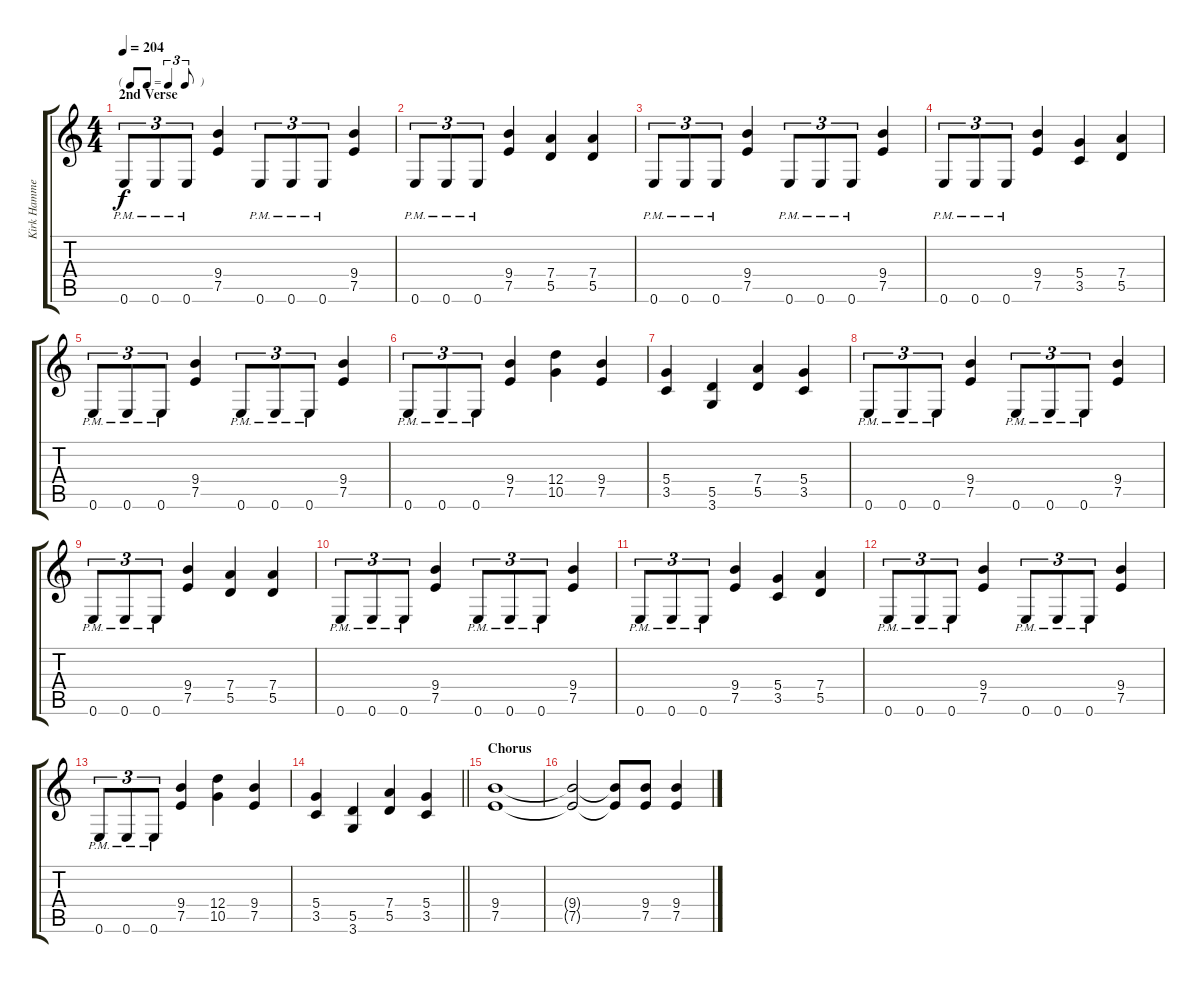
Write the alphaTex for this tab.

\track ("Kirk Hammett" "Kirk Hamme") {instrument distortionguitar}
\staff {score tabs}
\tuning (E4 B3 G3 D3 A2 E2) {hide}
\ts (4 4)
\tf triplet8th
\section ("" "2nd Verse")
\tempo 204
\clef g2
\ks c
0.6{pm}.8{tu (3 2) dy f} 0.6{pm}.8{tu (3 2)} 0.6{pm}.8{tu (3 2)} (9.4 7.5).4 0.6{pm}.8{tu (3 2)} 0.6{pm}.8{tu (3 2)} 0.6{pm}.8{tu (3 2)} (9.4 7.5).4 |
0.6{pm}.8{tu (3 2)} 0.6{pm}.8{tu (3 2)} 0.6{pm}.8{tu (3 2)} (9.4 7.5).4 (7.4 5.5).4 (7.4 5.5).4 |
0.6{pm}.8{tu (3 2)} 0.6{pm}.8{tu (3 2)} 0.6{pm}.8{tu (3 2)} (9.4 7.5).4 0.6{pm}.8{tu (3 2)} 0.6{pm}.8{tu (3 2)} 0.6{pm}.8{tu (3 2)} (9.4 7.5).4 |
0.6{pm}.8{tu (3 2)} 0.6{pm}.8{tu (3 2)} 0.6{pm}.8{tu (3 2)} (9.4 7.5).4 (5.4 3.5).4 (7.4 5.5).4 |
0.6{pm}.8{tu (3 2)} 0.6{pm}.8{tu (3 2)} 0.6{pm}.8{tu (3 2)} (9.4 7.5).4 0.6{pm}.8{tu (3 2)} 0.6{pm}.8{tu (3 2)} 0.6{pm}.8{tu (3 2)} (9.4 7.5).4 |
0.6{pm}.8{tu (3 2)} 0.6{pm}.8{tu (3 2)} 0.6{pm}.8{tu (3 2)} (9.4 7.5).4 (12.4 10.5).4 (9.4 7.5).4 |
(5.4 3.5).4 (5.5 3.6).4 (7.4 5.5).4 (5.4 3.5).4 |
0.6{pm}.8{tu (3 2)} 0.6{pm}.8{tu (3 2)} 0.6{pm}.8{tu (3 2)} (9.4 7.5).4 0.6{pm}.8{tu (3 2)} 0.6{pm}.8{tu (3 2)} 0.6{pm}.8{tu (3 2)} (9.4 7.5).4 |
0.6{pm}.8{tu (3 2)} 0.6{pm}.8{tu (3 2)} 0.6{pm}.8{tu (3 2)} (9.4 7.5).4 (7.4 5.5).4 (7.4 5.5).4 |
0.6{pm}.8{tu (3 2)} 0.6{pm}.8{tu (3 2)} 0.6{pm}.8{tu (3 2)} (9.4 7.5).4 0.6{pm}.8{tu (3 2)} 0.6{pm}.8{tu (3 2)} 0.6{pm}.8{tu (3 2)} (9.4 7.5).4 |
0.6{pm}.8{tu (3 2)} 0.6{pm}.8{tu (3 2)} 0.6{pm}.8{tu (3 2)} (9.4 7.5).4 (5.4 3.5).4 (7.4 5.5).4 |
0.6{pm}.8{tu (3 2)} 0.6{pm}.8{tu (3 2)} 0.6{pm}.8{tu (3 2)} (9.4 7.5).4 0.6{pm}.8{tu (3 2)} 0.6{pm}.8{tu (3 2)} 0.6{pm}.8{tu (3 2)} (9.4 7.5).4 |
0.6{pm}.8{tu (3 2)} 0.6{pm}.8{tu (3 2)} 0.6{pm}.8{tu (3 2)} (9.4 7.5).4 (12.4 10.5).4 (9.4 7.5).4 |
\barLineRight lightlight
(5.4 3.5).4 (5.5 3.6).4 (7.4 5.5).4 (5.4 3.5).4 |
\section ("" "Chorus")
(9.4 7.5).1 |
(9.4{t} 7.5{t}).2 (9.4{t} 7.5{t}).8 (9.4 7.5).8 (9.4 7.5).4
